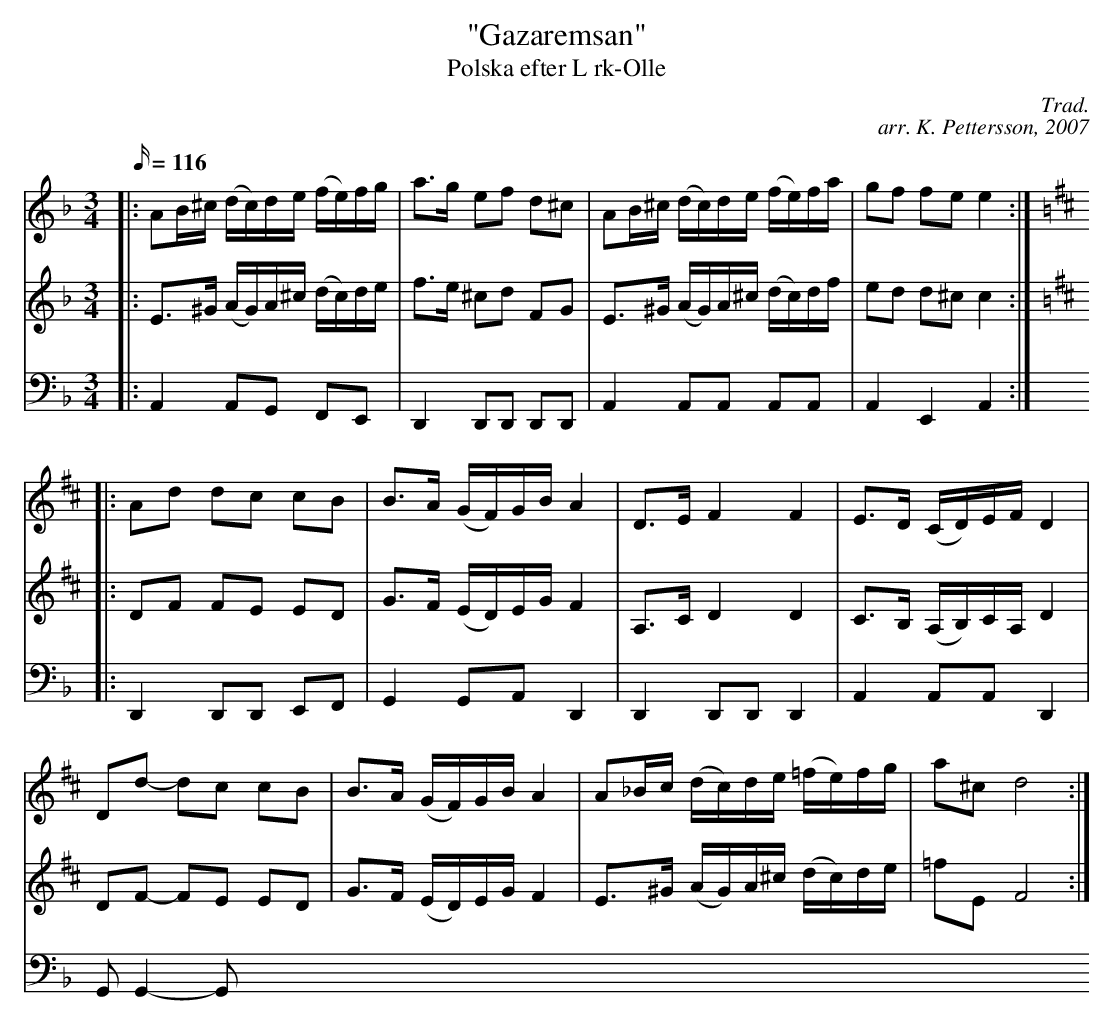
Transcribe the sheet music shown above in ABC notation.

X:1
T: "Gazaremsan"
T: Polska efter L rk-Olle
C: Trad.
C: arr. K. Pettersson, 2007
M: 3/4
L: 1/16
Q: 116
K: Dm
V: 1
|: A2B^c (dc)de (fe)fg | a3g e2f2 d2^c2 | A2B^c (dc)de (fe)fa | g2f2 f2e2 e4 :|
K: D
|: A2d2 d2c2 c2B2 | B3A (GF)GB A4 | D3E F4 F4 | E3D (CD)EF D4 |
D2d2- d2c2 c2B2 | B3A (GF)GB A4 | A2_Bc (dc)de (=fe)fg | a2^c2 d8 :|
V: 2
|: E3^G (AG)A^c (dc)de | f3e ^c2d2 F2G2 | E3^G (AG)A^c (dc)df | e2d2 d2^c2 c4 :|
K: D
|: D2F2 F2E2 E2D2 | G3F (ED)EG F4 | A,3C D4 D4 | C3B, (A,B,)CA, D4 |
D2F2- F2E2 E2D2 | G3F (ED)EG F4 | E3^G (AG)A^c (dc)de | =f2E2 F8 :|
V: 3
K: bass
|: A,,4 A,,2G,,2 F,,2E,,2 | D,,4 D,,2D,,2 D,,2D,,2 | A,,4 A,,2A,,2 A,,2A,,2 | A,,4 E,,4 A,,4 :|
|: D,,4 D,,2D,,2 E,,2F,,2 | G,,4 G,,2A,,2 D,,4 | D,,4 D,,2D,,2 D,,4 | A,,4 A,,2A,,2 D,,4 |
G,,2G,,4-G,,2
